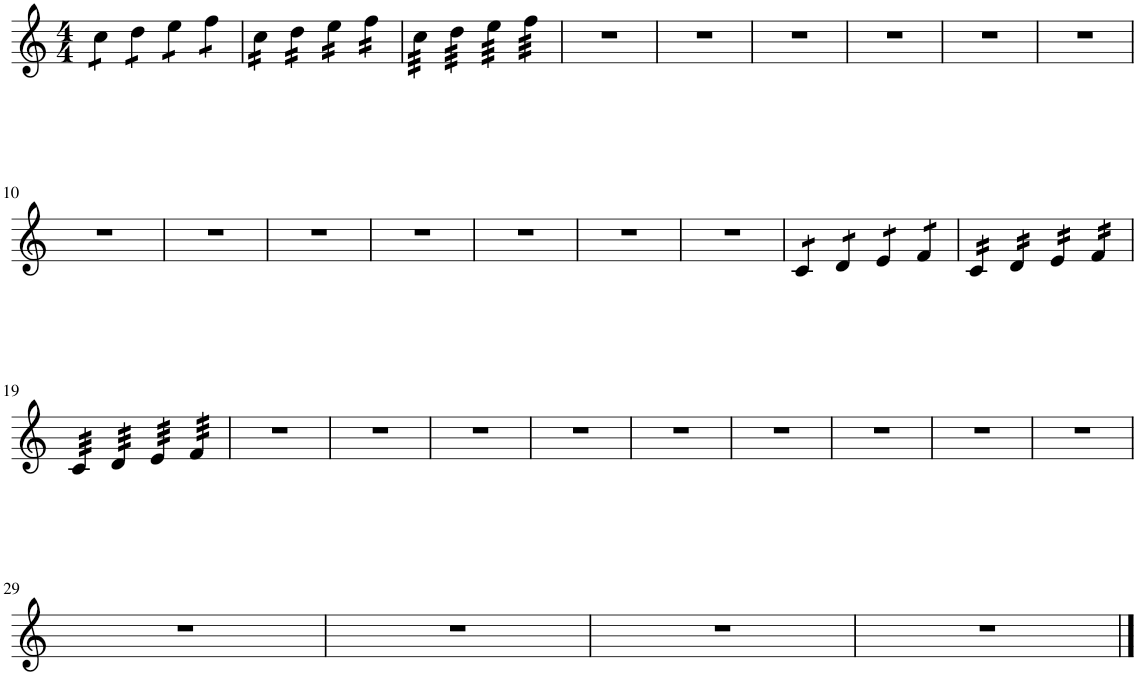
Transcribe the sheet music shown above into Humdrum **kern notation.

**kern
*part1
*staff1
*I"Piano
*I'Pno.
*clefG2
*k[]
*M4/4
=1
*tremolo
8cc\L
8cc\J
8dd\L
8dd\J
8ee\L
8ee\J
8ff\L
8ff\J
=2
16cc\LL
16cc\
16cc\
16cc\JJ
16dd\LL
16dd\
16dd\
16dd\JJ
16ee\LL
16ee\
16ee\
16ee\JJ
16ff\LL
16ff\
16ff\
16ff\JJ
=3
32cc\LLL
32cc\
32cc\
32cc\
32cc\
32cc\
32cc\
32cc\JJJ
32dd\LLL
32dd\
32dd\
32dd\
32dd\
32dd\
32dd\
32dd\JJJ
32ee\LLL
32ee\
32ee\
32ee\
32ee\
32ee\
32ee\
32ee\JJJ
32ff\LLL
32ff\
32ff\
32ff\
32ff\
32ff\
32ff\
32ff\JJJ
=4
1r
=5
1r
=6
1r
=7
1r
=8
1r
=9
1r
!!LO:LB:g=z
=10
1r
=11
1r
=12
1r
=13
1r
=14
1r
=15
1r
=16
1r
=17
8c/L
8c/J
8d/L
8d/J
8e/L
8e/J
8f/L
8f/J
=18
16c/LL
16c/
16c/
16c/JJ
16d/LL
16d/
16d/
16d/JJ
16e/LL
16e/
16e/
16e/JJ
16f/LL
16f/
16f/
16f/JJ
!!LO:LB:g=z
=19
32c/LLL
32c/
32c/
32c/
32c/
32c/
32c/
32c/JJJ
32d/LLL
32d/
32d/
32d/
32d/
32d/
32d/
32d/JJJ
32e/LLL
32e/
32e/
32e/
32e/
32e/
32e/
32e/JJJ
32f/LLL
32f/
32f/
32f/
32f/
32f/
32f/
32f/JJJ
*Xtremolo
=20
1r
=21
1r
=22
1r
=23
1r
=24
1r
=25
1r
=26
1r
=27
1r
=28
1r
!!LO:LB:g=z
=29
1r
=30
1r
=31
1r
=32
1r
==
*-
